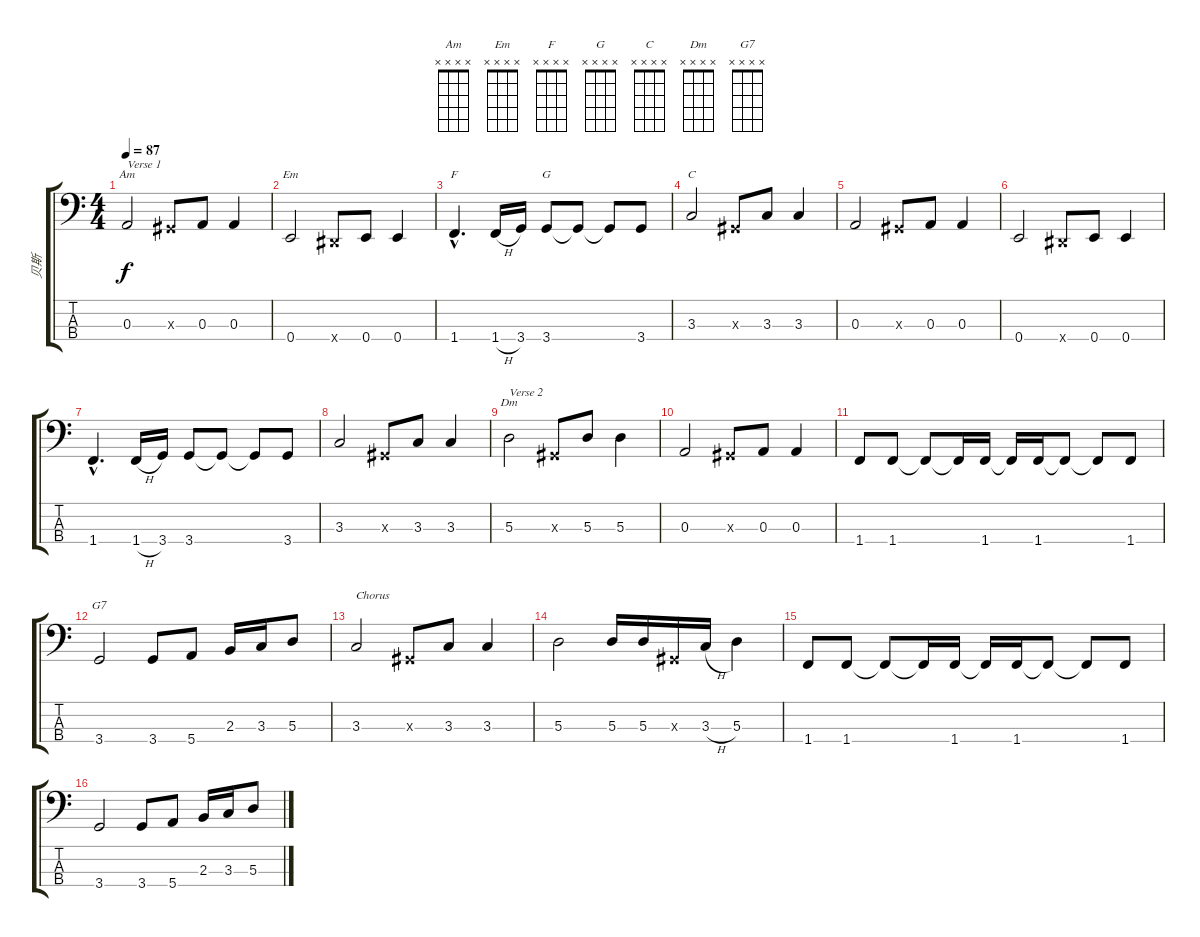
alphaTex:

\track ("贝斯" "贝斯") {instrument electricbassfinger}
\staff {score tabs}
\tuning (G2 D2 A1 E1) {hide}
\chord ("Am" x x x x)
\chord ("Em" x x x x)
\chord ("F" x x x x)
\chord ("G" x x x x)
\chord ("C" x x x x)
\chord ("Dm" x x x x)
\chord ("G7" x x x x)
\ts (4 4)
\tempo 87
\clef f4
\ks c
0.3.2{ch "Am" txt "Verse 1" dy f} -1.3{x}.8 0.3.8 0.3.4 |
0.4.2{ch "Em"} -1.4{x}.8 0.4.8 0.4.4 |
1.4{hac}.4{d ch "F"} 1.4{h}.16 3.4.16 3.4.8{ch "G"} 3.4{t}.8 3.4{t}.8 3.4.8 |
3.3.2{ch "C"} -1.3{x}.8 3.3.8 3.3.4 |
0.3.2 -1.3{x}.8 0.3.8 0.3.4 |
0.4.2 -1.4{x}.8 0.4.8 0.4.4 |
1.4{hac}.4{d} 1.4{h}.16 3.4.16 3.4.8 3.4{t}.8 3.4{t}.8 3.4.8 |
3.3.2 -1.3{x}.8 3.3.8 3.3.4 |
5.3.2{ch "Dm" txt "Verse 2"} -1.3{x}.8 5.3.8 5.3.4 |
0.3.2 -1.3{x}.8 0.3.8 0.3.4 |
1.4.8 1.4.8 1.4{t}.8 1.4{t}.16 1.4.16 1.4{t}.16 1.4.16 1.4{t}.8 1.4{t}.8 1.4.8 |
3.4.2{ch "G7"} 3.4.8 5.4.8 2.3.16 3.3.16 5.3.8 |
3.3.2{txt "Chorus"} -1.3{x}.8 3.3.8 3.3.4 |
5.3.2 5.3.16 5.3.16 -1.3{x}.16 3.3{h}.16 5.3.4 |
1.4.8 1.4.8 1.4{t}.8 1.4{t}.16 1.4.16 1.4{t}.16 1.4.16 1.4{t}.8 1.4{t}.8 1.4.8 |
3.4.2 3.4.8 5.4.8 2.3.16 3.3.16 5.3.8
